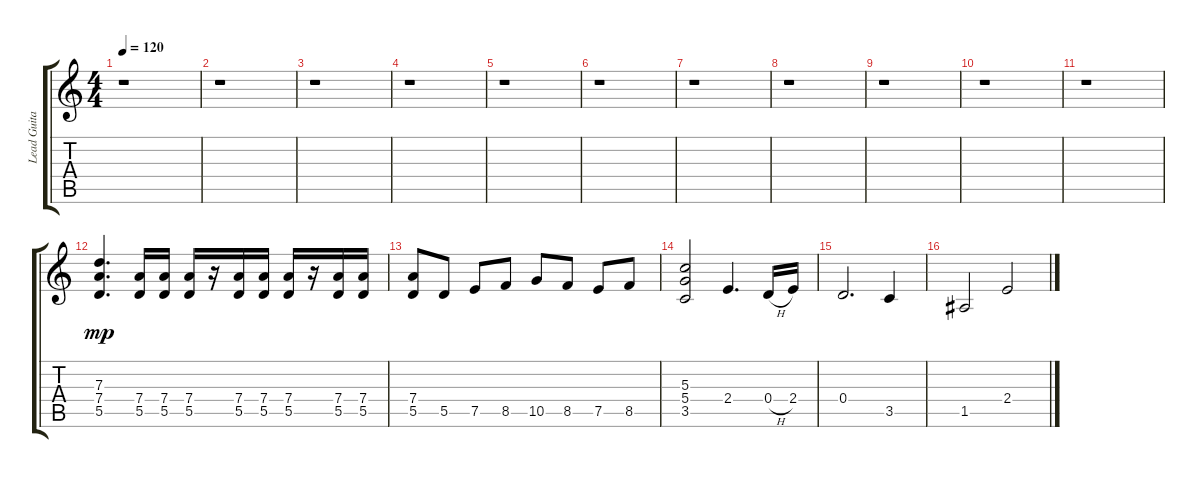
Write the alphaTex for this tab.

\track ("Lead Guitar" "Lead Guita") {instrument overdrivenguitar}
\staff {score tabs}
\tuning (E4 B3 G3 D3 A2 E2) {hide}
\ts (4 4)
\tempo 120
\clef g2
\ks c
r.1{dy f} |
r.1 |
r.1 |
r.1 |
r.1 |
r.1 |
r.1 |
r.1 |
r.1 |
r.1 |
r.1 |
(7.3 7.4 5.5).4{d dy mp instrument distortionguitar} (7.4 5.5).16 (7.4 5.5).16 (7.4 5.5).16 r.16 (7.4 5.5).16 (7.4 5.5).16 (7.4 5.5).16 r.16 (7.4 5.5).16 (7.4 5.5).16 |
(7.4 5.5).8 5.5.8 7.5.8 8.5.8 10.5.8 8.5.8 7.5.8 8.5.8 |
(5.3 5.4 3.5).2 2.4.4{d} 0.4{h}.16 2.4.16 |
0.4.2{d} 3.5.4 |
1.5.2 2.4.2
